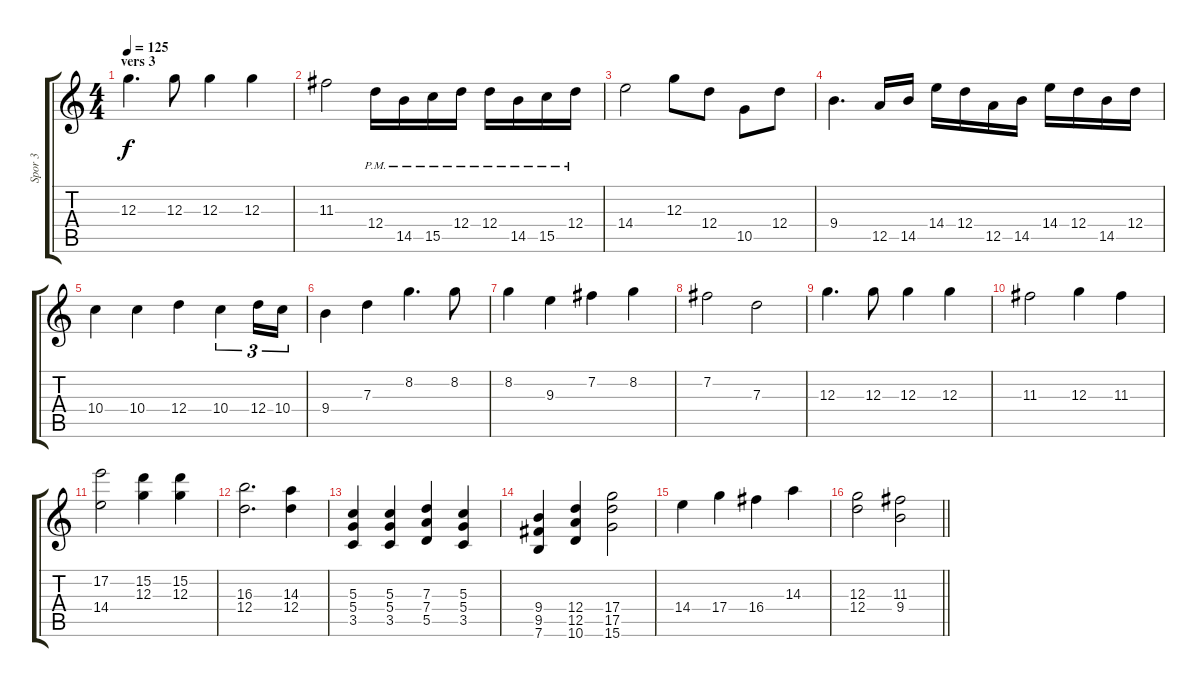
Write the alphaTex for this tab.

\track ("Spor 3" "Spor 3") {instrument distortionguitar}
\staff {score tabs}
\tuning (E4 B3 G3 D3 A2 E2) {hide}
\ts (4 4)
\section ("" "vers 3")
\tempo 125
\clef g2
\ks c
12.3.4{d dy f instrument distortionguitar} 12.3.8 12.3.4 12.3.4 |
11.3.2 12.4{pm}.16 14.5{pm}.16 15.5{pm}.16 12.4{pm}.16 12.4{pm}.16 14.5{pm}.16 15.5{pm}.16 12.4{pm}.16 |
14.4.2 12.3.8 12.4.8 10.5.8 12.4.8 |
9.4.4{d} 12.5.16 14.5.16 14.4.16 12.4.16 12.5.16 14.5.16 14.4.16 12.4.16 14.5.16 12.4.16 |
10.4.4 10.4.4 12.4.4 10.4.4{tu (3 2)} 12.4.16{tu (3 2)} 10.4.16{tu (3 2)} |
9.4.4 7.3.4 8.2.4{d} 8.2.8 |
8.2.4 9.3.4 7.2.4 8.2.4 |
7.2.2 7.3.2 |
12.3.4{d} 12.3.8 12.3.4 12.3.4 |
11.3.2 12.3.4 11.3.4 |
(17.2 14.4).2 (15.2 12.3).4 (15.2 12.3).4 |
(16.3 12.4).2{d} (14.3 12.4).4 |
(5.3 5.4 3.5).4 (5.3 5.4 3.5).4 (7.3 7.4 5.5).4 (5.3 5.4 3.5).4 |
(9.4 9.5 7.6).4 (12.4 12.5 10.6).4 (17.4 17.5 15.6).2 |
14.4.4 17.4.4 16.4.4 14.3.4 |
\barLineRight lightlight
(12.3 12.4).2 (11.3 9.4).2
